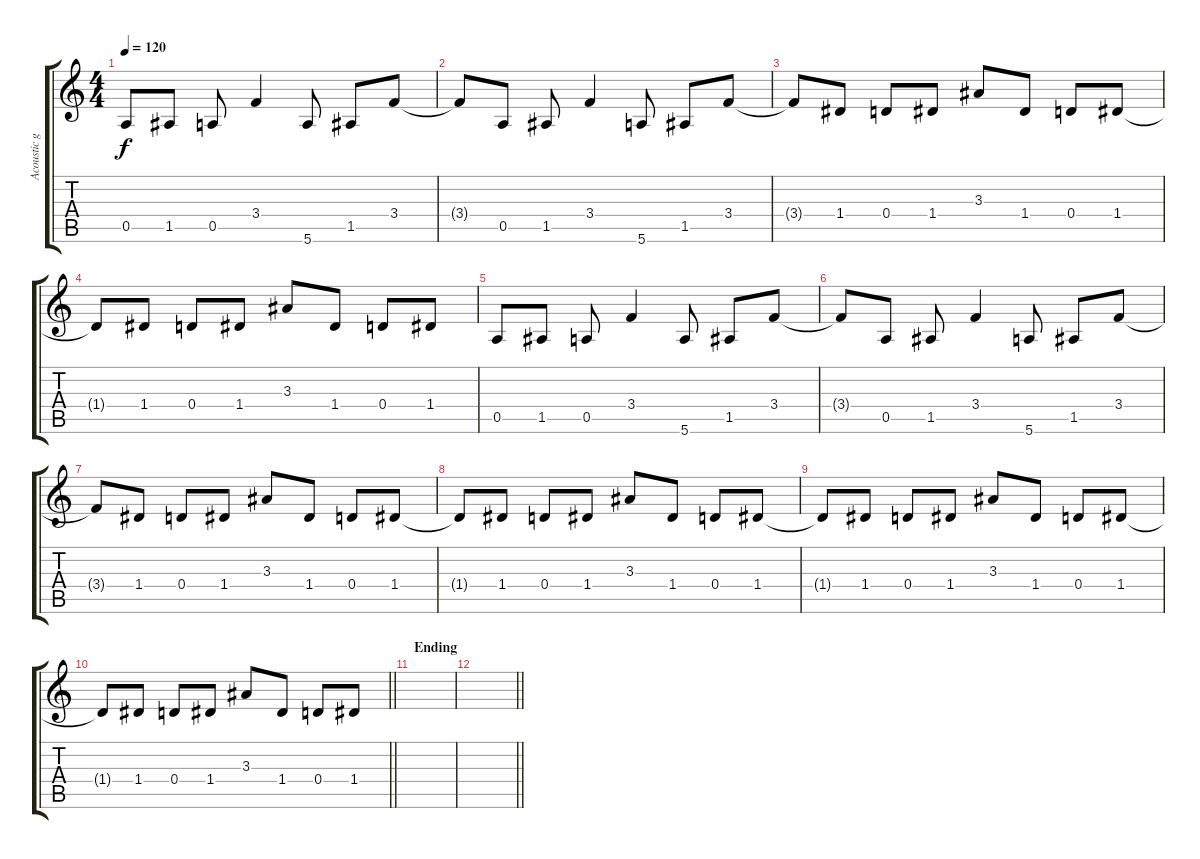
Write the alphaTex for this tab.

\track ("Acoustic guitar" "Acoustic g") {instrument electricguitarjazz}
\staff {score tabs}
\tuning (E4 B3 G3 D3 A2 E2) {hide}
\ts (4 4)
\tempo 120
\clef g2
\ks c
0.5.8{dy f} 1.5.8 0.5.8 3.4.4 5.6.8 1.5.8 3.4.8 |
3.4{t}.8 0.5.8 1.5.8 3.4.4 5.6.8 1.5.8 3.4.8 |
3.4{t}.8 1.4.8 0.4.8 1.4.8 3.3.8 1.4.8 0.4.8 1.4.8 |
1.4{t}.8 1.4.8 0.4.8 1.4.8 3.3.8 1.4.8 0.4.8 1.4.8 |
0.5.8 1.5.8 0.5.8 3.4.4 5.6.8 1.5.8 3.4.8 |
3.4{t}.8 0.5.8 1.5.8 3.4.4 5.6.8 1.5.8 3.4.8 |
3.4{t}.8 1.4.8 0.4.8 1.4.8 3.3.8 1.4.8 0.4.8 1.4.8 |
1.4{t}.8 1.4.8 0.4.8 1.4.8 3.3.8 1.4.8 0.4.8 1.4.8 |
1.4{t}.8 1.4.8 0.4.8 1.4.8 3.3.8 1.4.8 0.4.8 1.4.8 |
\barLineRight lightlight
1.4{t}.8 1.4.8 0.4.8 1.4.8 3.3.8 1.4.8 0.4.8 1.4.8 |
\section ("" "Ending")
|
\barLineRight lightlight
